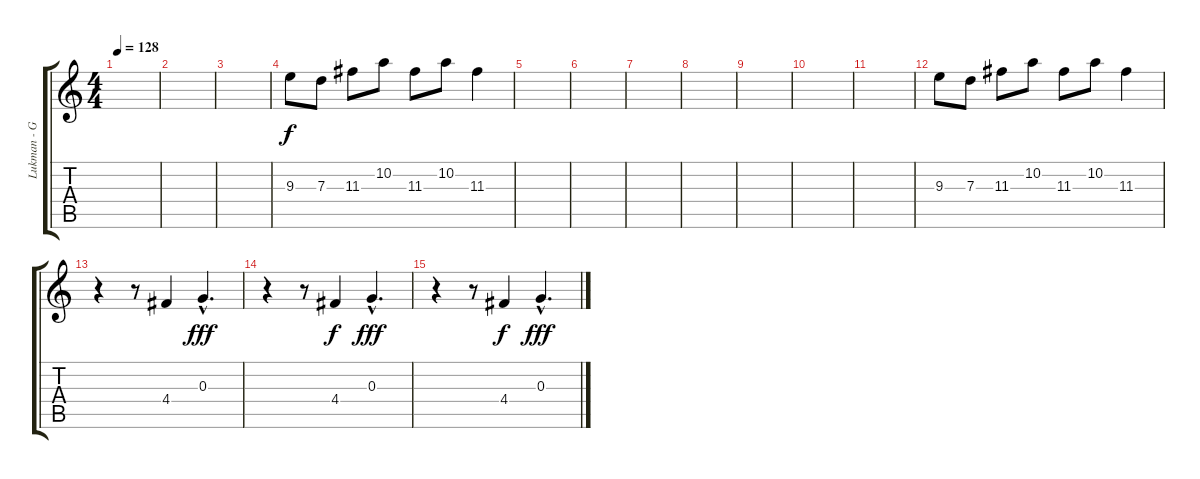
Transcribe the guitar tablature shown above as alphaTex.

\track ("Lukman - Guitar 2" "Lukman - G") {instrument overdrivenguitar}
\staff {score tabs}
\tuning (E4 B3 G3 D3 A2 E2) {hide}
\ts (4 4)
\tempo 128
\clef g2
\ks c
|
|
|
9.3.8{dy f} 7.3.8 11.3.8 10.2.8 11.3.8 10.2.8 11.3.4 |
|
|
|
|
|
|
|
9.3.8 7.3.8 11.3.8 10.2.8 11.3.8 10.2.8 11.3.4 |
r.4 r.8 4.4.4 0.3{hac}.4{d dy fff} |
r.4 r.8 4.4.4{dy f} 0.3{hac}.4{d dy fff} |
r.4 r.8 4.4.4{dy f} 0.3{hac}.4{d dy fff}
